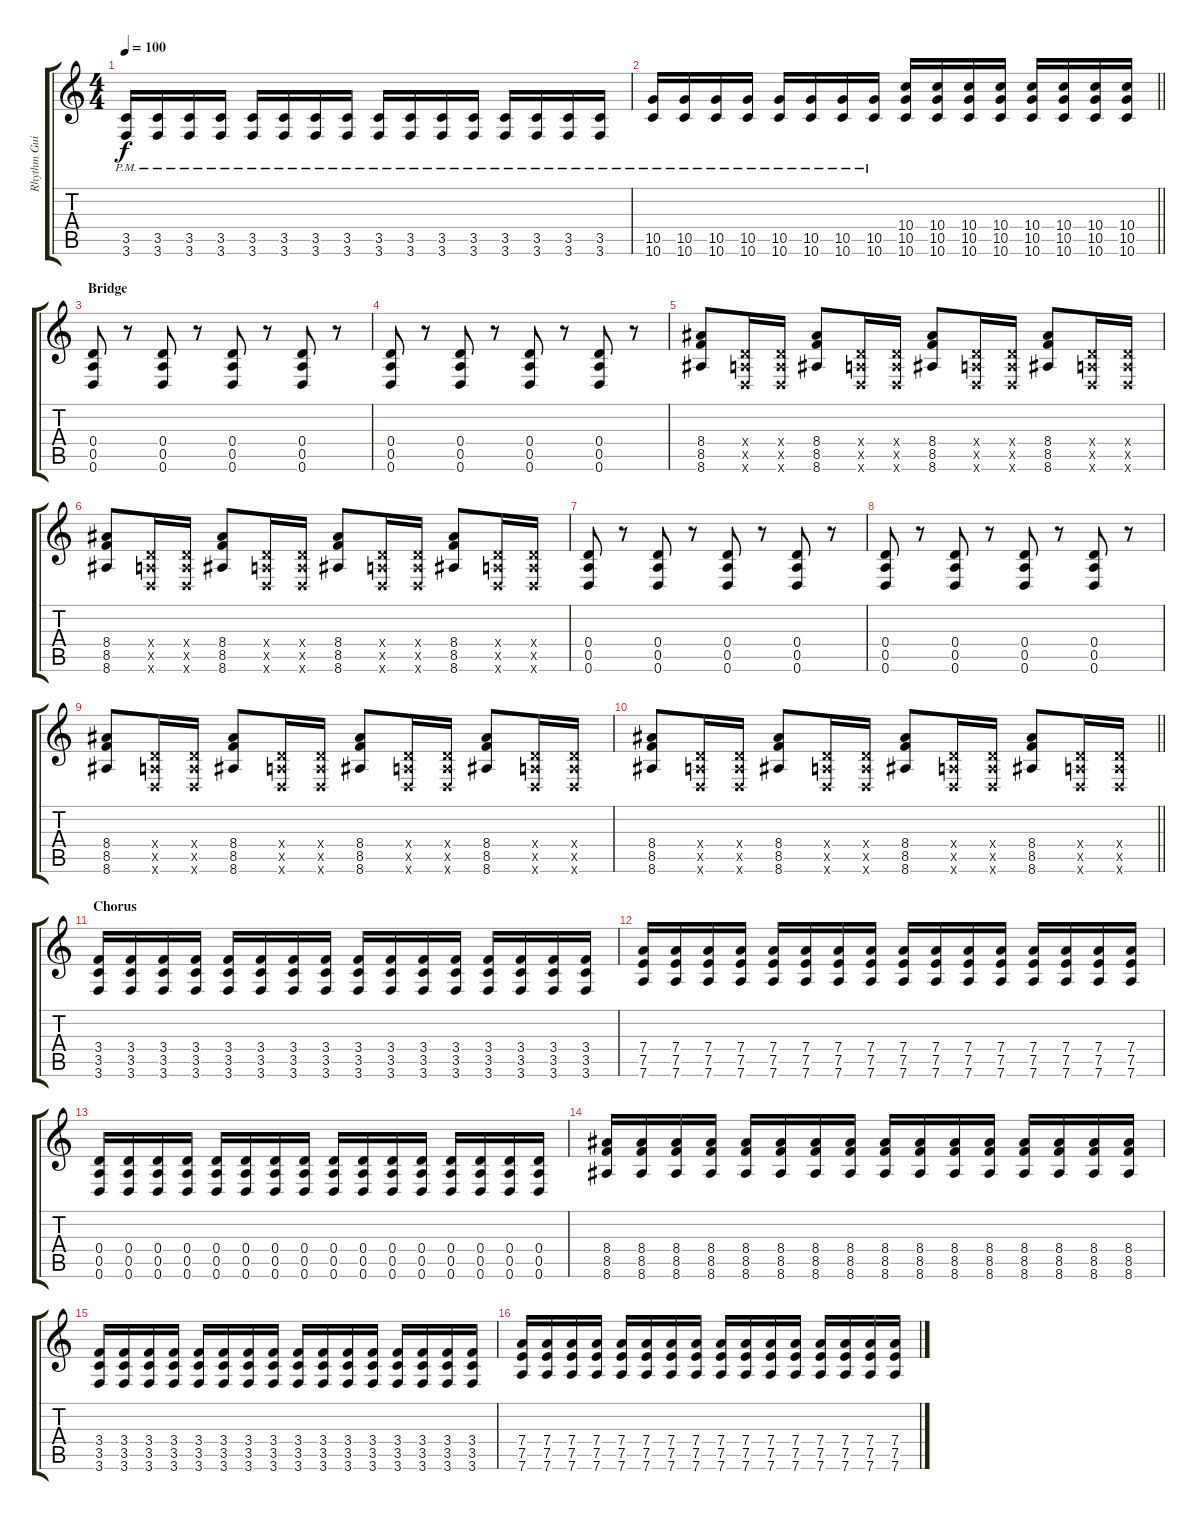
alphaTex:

\track ("Rhythm Guitar" "Rhythm Gui") {instrument distortionguitar}
\staff {score tabs}
\tuning (E4 B3 G3 D3 A2 D2) {hide}
\ts (4 4)
\tempo 100
\clef g2
\ks c
(3.5{pm} 3.6{pm}).16{dy f} (3.5{pm} 3.6{pm}).16 (3.5{pm} 3.6{pm}).16 (3.5{pm} 3.6{pm}).16 (3.5{pm} 3.6{pm}).16 (3.5{pm} 3.6{pm}).16 (3.5{pm} 3.6{pm}).16 (3.5{pm} 3.6{pm}).16 (3.5{pm} 3.6{pm}).16 (3.5{pm} 3.6{pm}).16 (3.5{pm} 3.6{pm}).16 (3.5{pm} 3.6{pm}).16 (3.5{pm} 3.6{pm}).16 (3.5{pm} 3.6{pm}).16 (3.5{pm} 3.6{pm}).16 (3.5{pm} 3.6{pm}).16 |
\barLineRight lightlight
(10.5{pm} 10.6{pm}).16 (10.5{pm} 10.6{pm}).16 (10.5{pm} 10.6{pm}).16 (10.5{pm} 10.6{pm}).16 (10.5{pm} 10.6{pm}).16 (10.5{pm} 10.6{pm}).16 (10.5{pm} 10.6{pm}).16 (10.5{pm} 10.6{pm}).16 (10.4 10.5 10.6).16 (10.4 10.5 10.6).16 (10.4 10.5 10.6).16 (10.4 10.5 10.6).16 (10.4 10.5 10.6).16 (10.4 10.5 10.6).16 (10.4 10.5 10.6).16 (10.4 10.5 10.6).16 |
\section ("" "Bridge")
(0.4 0.5 0.6).8 r.8 (0.4 0.5 0.6).8 r.8 (0.4 0.5 0.6).8 r.8 (0.4 0.5 0.6).8 r.8 |
(0.4 0.5 0.6).8 r.8 (0.4 0.5 0.6).8 r.8 (0.4 0.5 0.6).8 r.8 (0.4 0.5 0.6).8 r.8 |
(8.4 8.5 8.6).8 (0.4{x} 0.5{x} 0.6{x}).16 (0.4{x} 0.5{x} 0.6{x}).16 (8.4 8.5 8.6).8 (0.4{x} 0.5{x} 0.6{x}).16 (0.4{x} 0.5{x} 0.6{x}).16 (8.4 8.5 8.6).8 (0.4{x} 0.5{x} 0.6{x}).16 (0.4{x} 0.5{x} 0.6{x}).16 (8.4 8.5 8.6).8 (0.4{x} 0.5{x} 0.6{x}).16 (0.4{x} 0.5{x} 0.6{x}).16 |
(8.4 8.5 8.6).8 (0.4{x} 0.5{x} 0.6{x}).16 (0.4{x} 0.5{x} 0.6{x}).16 (8.4 8.5 8.6).8 (0.4{x} 0.5{x} 0.6{x}).16 (0.4{x} 0.5{x} 0.6{x}).16 (8.4 8.5 8.6).8 (0.4{x} 0.5{x} 0.6{x}).16 (0.4{x} 0.5{x} 0.6{x}).16 (8.4 8.5 8.6).8 (0.4{x} 0.5{x} 0.6{x}).16 (0.4{x} 0.5{x} 0.6{x}).16 |
(0.4 0.5 0.6).8 r.8 (0.4 0.5 0.6).8 r.8 (0.4 0.5 0.6).8 r.8 (0.4 0.5 0.6).8 r.8 |
(0.4 0.5 0.6).8 r.8 (0.4 0.5 0.6).8 r.8 (0.4 0.5 0.6).8 r.8 (0.4 0.5 0.6).8 r.8 |
(8.4 8.5 8.6).8 (0.4{x} 0.5{x} 0.6{x}).16 (0.4{x} 0.5{x} 0.6{x}).16 (8.4 8.5 8.6).8 (0.4{x} 0.5{x} 0.6{x}).16 (0.4{x} 0.5{x} 0.6{x}).16 (8.4 8.5 8.6).8 (0.4{x} 0.5{x} 0.6{x}).16 (0.4{x} 0.5{x} 0.6{x}).16 (8.4 8.5 8.6).8 (0.4{x} 0.5{x} 0.6{x}).16 (0.4{x} 0.5{x} 0.6{x}).16 |
\barLineRight lightlight
(8.4 8.5 8.6).8 (0.4{x} 0.5{x} 0.6{x}).16 (0.4{x} 0.5{x} 0.6{x}).16 (8.4 8.5 8.6).8 (0.4{x} 0.5{x} 0.6{x}).16 (0.4{x} 0.5{x} 0.6{x}).16 (8.4 8.5 8.6).8 (0.4{x} 0.5{x} 0.6{x}).16 (0.4{x} 0.5{x} 0.6{x}).16 (8.4 8.5 8.6).8 (0.4{x} 0.5{x} 0.6{x}).16 (0.4{x} 0.5{x} 0.6{x}).16 |
\section ("" "Chorus")
(3.4 3.5 3.6).16 (3.4 3.5 3.6).16 (3.4 3.5 3.6).16 (3.4 3.5 3.6).16 (3.4 3.5 3.6).16 (3.4 3.5 3.6).16 (3.4 3.5 3.6).16 (3.4 3.5 3.6).16 (3.4 3.5 3.6).16 (3.4 3.5 3.6).16 (3.4 3.5 3.6).16 (3.4 3.5 3.6).16 (3.4 3.5 3.6).16 (3.4 3.5 3.6).16 (3.4 3.5 3.6).16 (3.4 3.5 3.6).16 |
(7.4 7.5 7.6).16 (7.4 7.5 7.6).16 (7.4 7.5 7.6).16 (7.4 7.5 7.6).16 (7.4 7.5 7.6).16 (7.4 7.5 7.6).16 (7.4 7.5 7.6).16 (7.4 7.5 7.6).16 (7.4 7.5 7.6).16 (7.4 7.5 7.6).16 (7.4 7.5 7.6).16 (7.4 7.5 7.6).16 (7.4 7.5 7.6).16 (7.4 7.5 7.6).16 (7.4 7.5 7.6).16 (7.4 7.5 7.6).16 |
(0.4 0.5 0.6).16 (0.4 0.5 0.6).16 (0.4 0.5 0.6).16 (0.4 0.5 0.6).16 (0.4 0.5 0.6).16 (0.4 0.5 0.6).16 (0.4 0.5 0.6).16 (0.4 0.5 0.6).16 (0.4 0.5 0.6).16 (0.4 0.5 0.6).16 (0.4 0.5 0.6).16 (0.4 0.5 0.6).16 (0.4 0.5 0.6).16 (0.4 0.5 0.6).16 (0.4 0.5 0.6).16 (0.4 0.5 0.6).16 |
(8.4 8.5 8.6).16 (8.4 8.5 8.6).16 (8.4 8.5 8.6).16 (8.4 8.5 8.6).16 (8.4 8.5 8.6).16 (8.4 8.5 8.6).16 (8.4 8.5 8.6).16 (8.4 8.5 8.6).16 (8.4 8.5 8.6).16 (8.4 8.5 8.6).16 (8.4 8.5 8.6).16 (8.4 8.5 8.6).16 (8.4 8.5 8.6).16 (8.4 8.5 8.6).16 (8.4 8.5 8.6).16 (8.4 8.5 8.6).16 |
(3.4 3.5 3.6).16 (3.4 3.5 3.6).16 (3.4 3.5 3.6).16 (3.4 3.5 3.6).16 (3.4 3.5 3.6).16 (3.4 3.5 3.6).16 (3.4 3.5 3.6).16 (3.4 3.5 3.6).16 (3.4 3.5 3.6).16 (3.4 3.5 3.6).16 (3.4 3.5 3.6).16 (3.4 3.5 3.6).16 (3.4 3.5 3.6).16 (3.4 3.5 3.6).16 (3.4 3.5 3.6).16 (3.4 3.5 3.6).16 |
(7.4 7.5 7.6).16 (7.4 7.5 7.6).16 (7.4 7.5 7.6).16 (7.4 7.5 7.6).16 (7.4 7.5 7.6).16 (7.4 7.5 7.6).16 (7.4 7.5 7.6).16 (7.4 7.5 7.6).16 (7.4 7.5 7.6).16 (7.4 7.5 7.6).16 (7.4 7.5 7.6).16 (7.4 7.5 7.6).16 (7.4 7.5 7.6).16 (7.4 7.5 7.6).16 (7.4 7.5 7.6).16 (7.4 7.5 7.6).16
